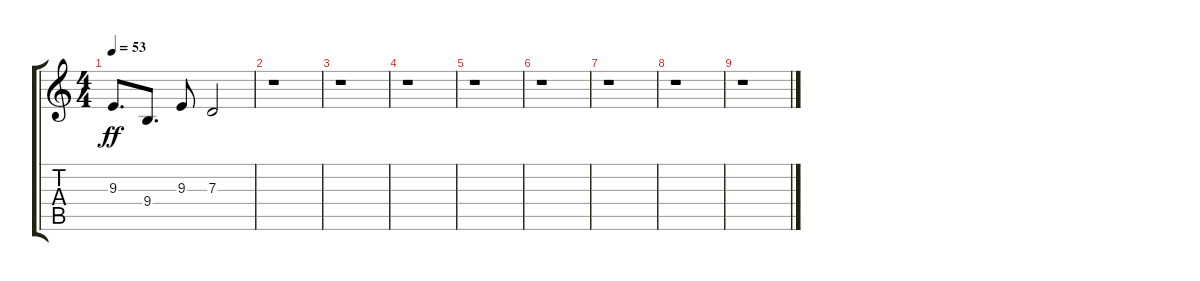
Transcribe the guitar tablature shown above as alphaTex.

\track "" {instrument acousticgrandpiano}
\staff {score tabs}
\tuning (E4 B3 G3 D3 A2 E2) {hide}
\ts (4 4)
\tempo 53
\clef g2
\ks c
9.3.8{d dy ff} 9.4.8{d} 9.3.8 7.3.2 |
r.1 |
r.1 |
r.1 |
r.1 |
r.1 |
r.1 |
r.1 |
r.1
